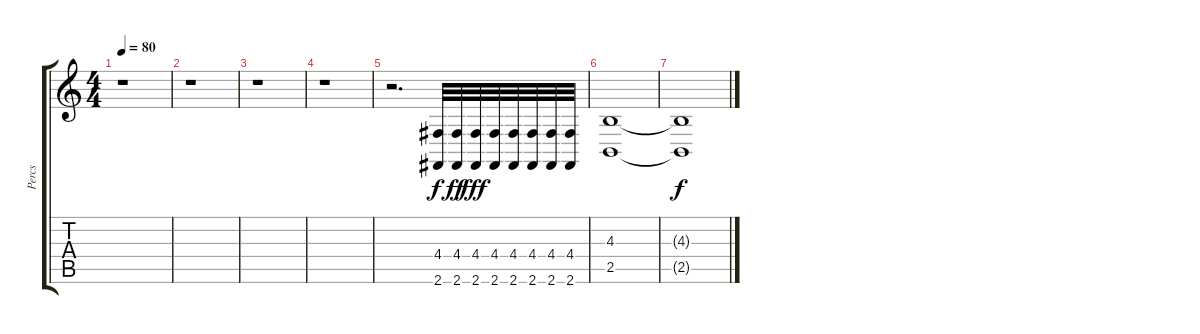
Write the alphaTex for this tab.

\track ("Percs" "Percs") {instrument timpani}
\staff {score tabs}
\tuning (E4 B3 G3 D3 A2 E2) {hide}
\ts (4 4)
\tempo 80
\clef g2
\ks c
r.1{dy fff} |
r.1 |
r.1 |
r.1 |
r.2{d} (4.4 2.6).32{dy f} (4.4 2.6).32{dy ff} (4.4 2.6).32{dy fff} (4.4 2.6).32 (4.4 2.6).32 (4.4 2.6).32 (4.4 2.6).32 (4.4 2.6).32 |
(4.3 2.5).1 |
(4.3{t} 2.5{t}).1{dy f}
